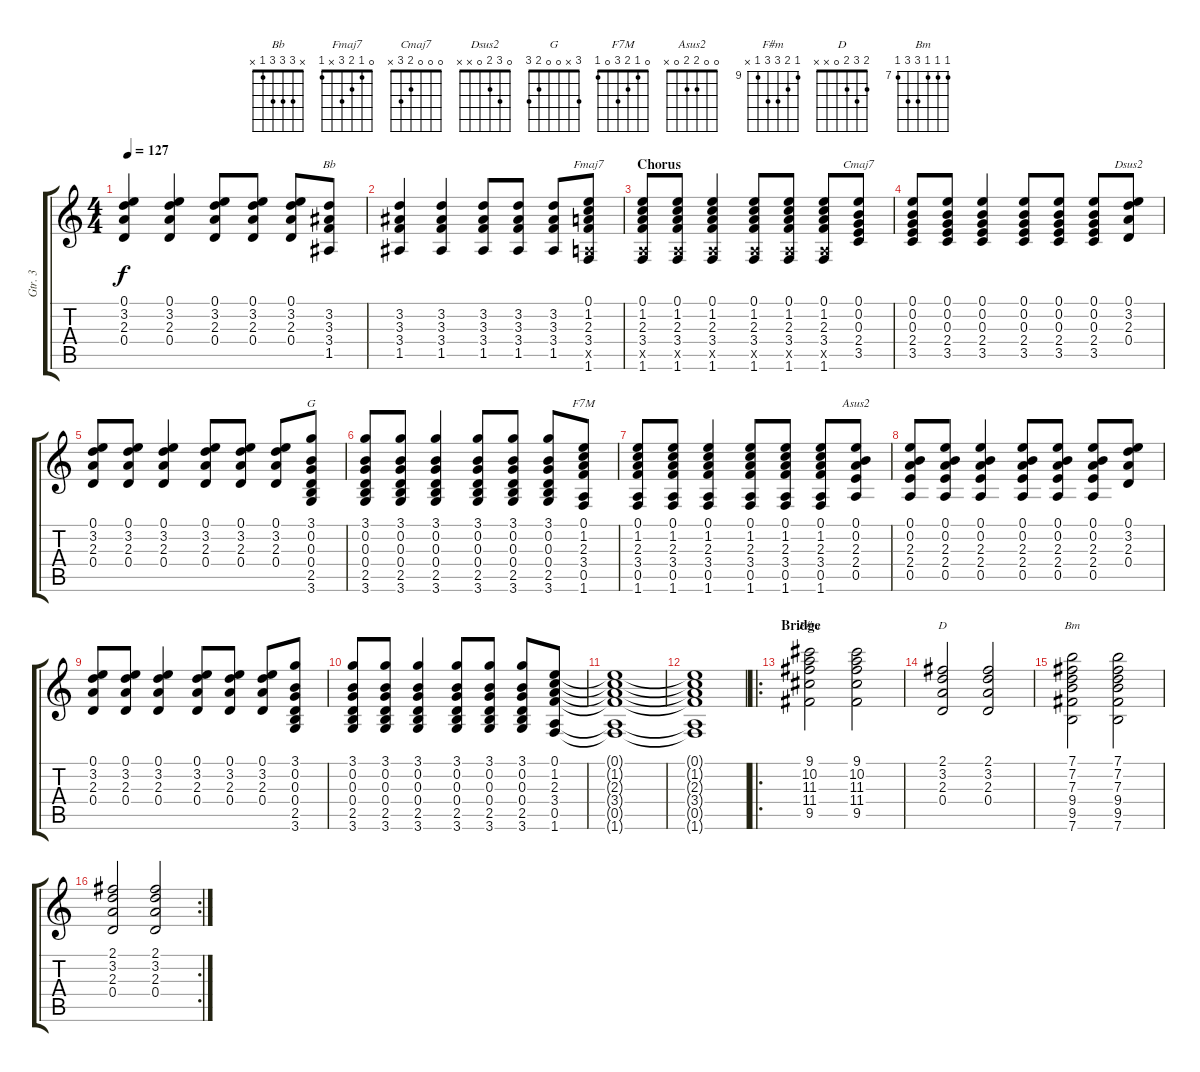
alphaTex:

\track ("Gtr. 3" "Gtr. 3") {instrument acousticguitarsteel}
\staff {score tabs}
\tuning (E4 B3 G3 D3 A2 E2) {hide}
\chord ("Bb" x 3 3 3 1 x)
\chord ("Fmaj7" 0 1 2 3 x 1)
\chord ("Cmaj7" 0 0 0 2 3 x)
\chord ("Dsus2" 0 3 2 0 x x)
\chord ("G" 3 x 0 0 2 3)
\chord ("F7M" 0 1 2 3 0 1)
\chord ("Asus2" 0 0 2 2 0 x)
\chord ("F#m" 9 10 11 11 9 x) {firstfret 9}
\chord ("D" 2 3 2 0 x x)
\chord ("Bm" 7 7 7 9 9 7) {firstfret 7}
\ts (4 4)
\tempo 127
\clef g2
\ks c
(0.1 3.2 2.3 0.4).4{dy f} (0.1 3.2 2.3 0.4).4 (0.1 3.2 2.3 0.4).8 (0.1 3.2 2.3 0.4).8 (0.1 3.2 2.3 0.4).8 (3.2 3.3 3.4 1.5).8{ch "Bb"} |
(3.2 3.3 3.4 1.5).4 (3.2 3.3 3.4 1.5).4 (3.2 3.3 3.4 1.5).8 (3.2 3.3 3.4 1.5).8 (3.2 3.3 3.4 1.5).8 (0.1 1.2 2.3 3.4 0.5{x} 1.6).8{ch "Fmaj7"} |
\section ("" "Chorus")
(0.1 1.2 2.3 3.4 0.5{x} 1.6).8 (0.1 1.2 2.3 3.4 0.5{x} 1.6).8 (0.1 1.2 2.3 3.4 0.5{x} 1.6).4 (0.1 1.2 2.3 3.4 0.5{x} 1.6).8 (0.1 1.2 2.3 3.4 0.5{x} 1.6).8 (0.1 1.2 2.3 3.4 0.5{x} 1.6).8 (0.1 0.2 0.3 2.4 3.5).8{ch "Cmaj7"} |
(0.1 0.2 0.3 2.4 3.5).8 (0.1 0.2 0.3 2.4 3.5).8 (0.1 0.2 0.3 2.4 3.5).4 (0.1 0.2 0.3 2.4 3.5).8 (0.1 0.2 0.3 2.4 3.5).8 (0.1 0.2 0.3 2.4 3.5).8 (0.1 3.2 2.3 0.4).8{ch "Dsus2"} |
(0.1 3.2 2.3 0.4).8 (0.1 3.2 2.3 0.4).8 (0.1 3.2 2.3 0.4).4 (0.1 3.2 2.3 0.4).8 (0.1 3.2 2.3 0.4).8 (0.1 3.2 2.3 0.4).8 (3.1 0.2 0.3 0.4 2.5 3.6).8{ch "G"} |
(3.1 0.2 0.3 0.4 2.5 3.6).8 (3.1 0.2 0.3 0.4 2.5 3.6).8 (3.1 0.2 0.3 0.4 2.5 3.6).4 (3.1 0.2 0.3 0.4 2.5 3.6).8 (3.1 0.2 0.3 0.4 2.5 3.6).8 (3.1 0.2 0.3 0.4 2.5 3.6).8 (0.1 1.2 2.3 3.4 0.5 1.6).8{ch "F7M"} |
(0.1 1.2 2.3 3.4 0.5 1.6).8 (0.1 1.2 2.3 3.4 0.5 1.6).8 (0.1 1.2 2.3 3.4 0.5 1.6).4 (0.1 1.2 2.3 3.4 0.5 1.6).8 (0.1 1.2 2.3 3.4 0.5 1.6).8 (0.1 1.2 2.3 3.4 0.5 1.6).8 (0.1 0.2 2.3 2.4 0.5).8{ch "Asus2"} |
(0.1 0.2 2.3 2.4 0.5).8 (0.1 0.2 2.3 2.4 0.5).8 (0.1 0.2 2.3 2.4 0.5).4 (0.1 0.2 2.3 2.4 0.5).8 (0.1 0.2 2.3 2.4 0.5).8 (0.1 0.2 2.3 2.4 0.5).8 (0.1 3.2 2.3 0.4).8 |
(0.1 3.2 2.3 0.4).8 (0.1 3.2 2.3 0.4).8 (0.1 3.2 2.3 0.4).4 (0.1 3.2 2.3 0.4).8 (0.1 3.2 2.3 0.4).8 (0.1 3.2 2.3 0.4).8 (3.1 0.2 0.3 0.4 2.5 3.6).8 |
(3.1 0.2 0.3 0.4 2.5 3.6).8 (3.1 0.2 0.3 0.4 2.5 3.6).8 (3.1 0.2 0.3 0.4 2.5 3.6).4 (3.1 0.2 0.3 0.4 2.5 3.6).8 (3.1 0.2 0.3 0.4 2.5 3.6).8 (3.1 0.2 0.3 0.4 2.5 3.6).8 (0.1 1.2 2.3 3.4 0.5 1.6).8 |
(0.1{t} 1.2{t} 2.3{t} 3.4{t} 0.5{t} 1.6{t}).1 |
(0.1{t} 1.2{t} 2.3{t} 3.4{t} 0.5{t} 1.6{t}).1 |
\ro
\section ("" "Bridge")
(9.1 10.2 11.3 11.4 9.5).2{ch "F#m"} (9.1 10.2 11.3 11.4 9.5).2 |
(2.1 3.2 2.3 0.4).2{ch "D"} (2.1 3.2 2.3 0.4).2 |
(7.1 7.2 7.3 9.4 9.5 7.6).2{ch "Bm"} (7.1 7.2 7.3 9.4 9.5 7.6).2 |
\rc 2
(2.1 3.2 2.3 0.4).2 (2.1 3.2 2.3 0.4).2
